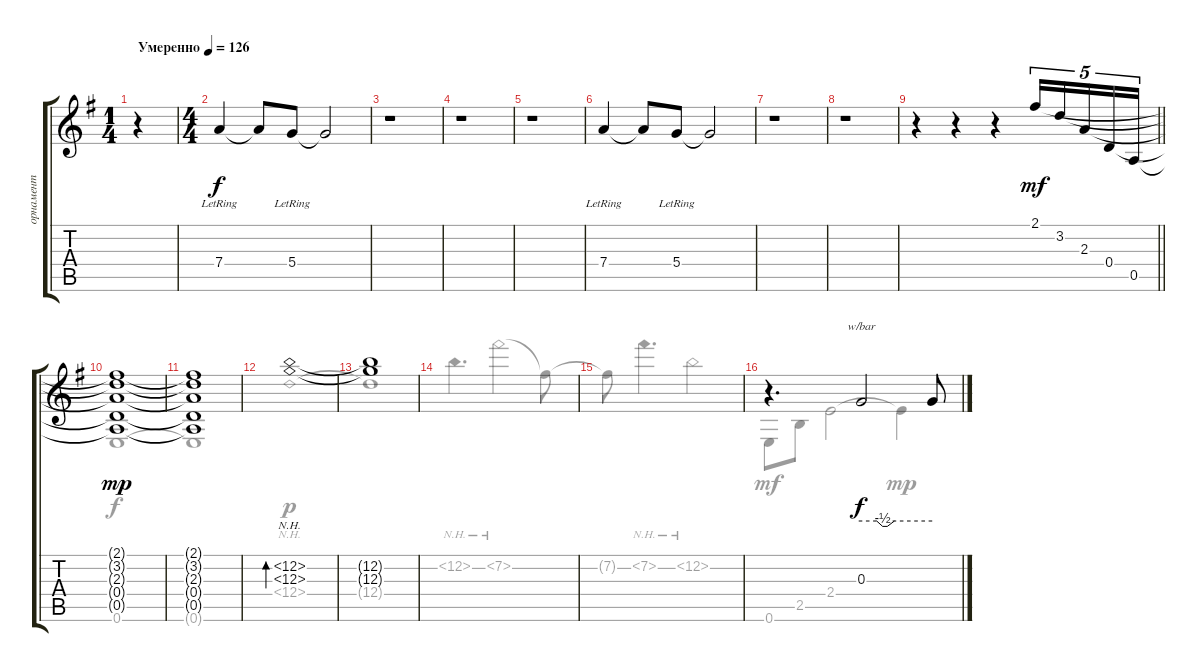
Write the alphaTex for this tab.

\track ("орнамент" "орнамент") {instrument electricguitarjazz}
\staff {score tabs}
\tuning (E4 B3 G3 D3 A2 E2) {hide}
\voice
\ts (1 4)
\section ("" "")
\tempo (126 "Умеренно")
\clef g2
\ks eminor
r.4{dy f instrument electricguitarjazz} |
\ts (4 4)
7.4{lr}.4 7.4{t}.8 5.4{lr}.8 5.4{t}.2 |
r.1 |
r.1 |
r.1 |
7.4{lr}.4 7.4{t}.8 5.4{lr}.8 5.4{t}.2 |
r.1 |
r.1 |
\barLineRight lightlight
r.4 r.4 r.4 2.1.16{tu (5 4) dy mf} 3.2.16{tu (5 4)} 2.3.16{tu (5 4)} 0.4.16{tu (5 4)} 0.5.16{tu (5 4)} |
\section ("" "")
(2.1{t} 3.2{t} 2.3{t} 0.4{t} 0.5{t}).1{dy mp} |
(2.1{t} 3.2{t} 2.3{t} 0.4{t} 0.5{t}).1 |
(12.2{nh} 12.3{nh}).1{bd 60} |
(12.2{t} 12.3{t}).1 |
|
|
r.4{d} 0.3.2{tbe (custom default 0 0 13 0 18 -2 22 -2 28 0 60 0) dy f} 0.3{t}.8
\voice
\clef g2
\ottava regular
\simile none
\ks eminor
|
|
|
|
|
|
|
|
\barLineRight lightlight
|
0.6.1 |
0.6{t}.1 |
12.4{nh}.1{dy p} |
12.4{t}.1 |
12.2{nh}.4{d} 7.2{nh}.2 7.2{t}.8 |
7.2{t}.8 7.2{nh}.4{d} 12.2{nh}.2 |
0.6.8{dy mf} 2.5.8 2.4.2 2.4{t}.4{dy mp}
